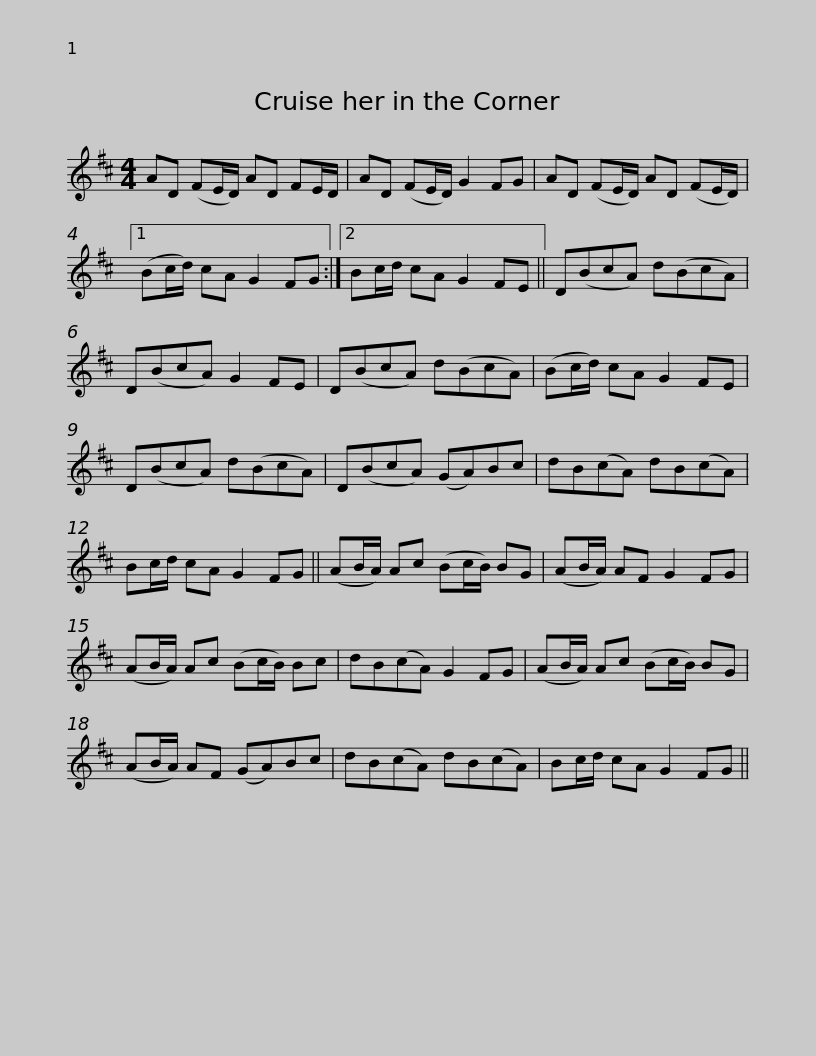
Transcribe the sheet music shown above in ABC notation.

X:1
L:1/8
M:4/4
I:linebreak $
K:D
V:1 treble
V:1
 AD (FE/D/) AD FE/D/ | AD (FE/D/) G2 FG | AD (FE/D/) AD (FE/D/) |1 (Bc/d/) cA G2 FG :|2 Bc/d/ cA G2 FE ||$ %5
 D(BcA) d(BcA) | D(BcA) G2 FE | D(BcA) d(BcA) | (Bc/d/) cA G2 FE | D(BcA) d(BcA) |$ %10
 D(BcA) (GA)Bc | dB(cA) dB(cA) | Bc/d/ cA G2 FG || (AB/A/) Ac (Bc/B/) BG | (AB/A/) AF G2 FG |$ %15
 (AB/A/) Ac (Bc/B/) Bc | dB(cA) G2 FG | (AB/A/) Ac (Bc/B/) BG | (AB/A/) AF (GA)Bc | dB(cA) dB(cA) |$ %20
 Bc/d/ cA G2 FG || %21
